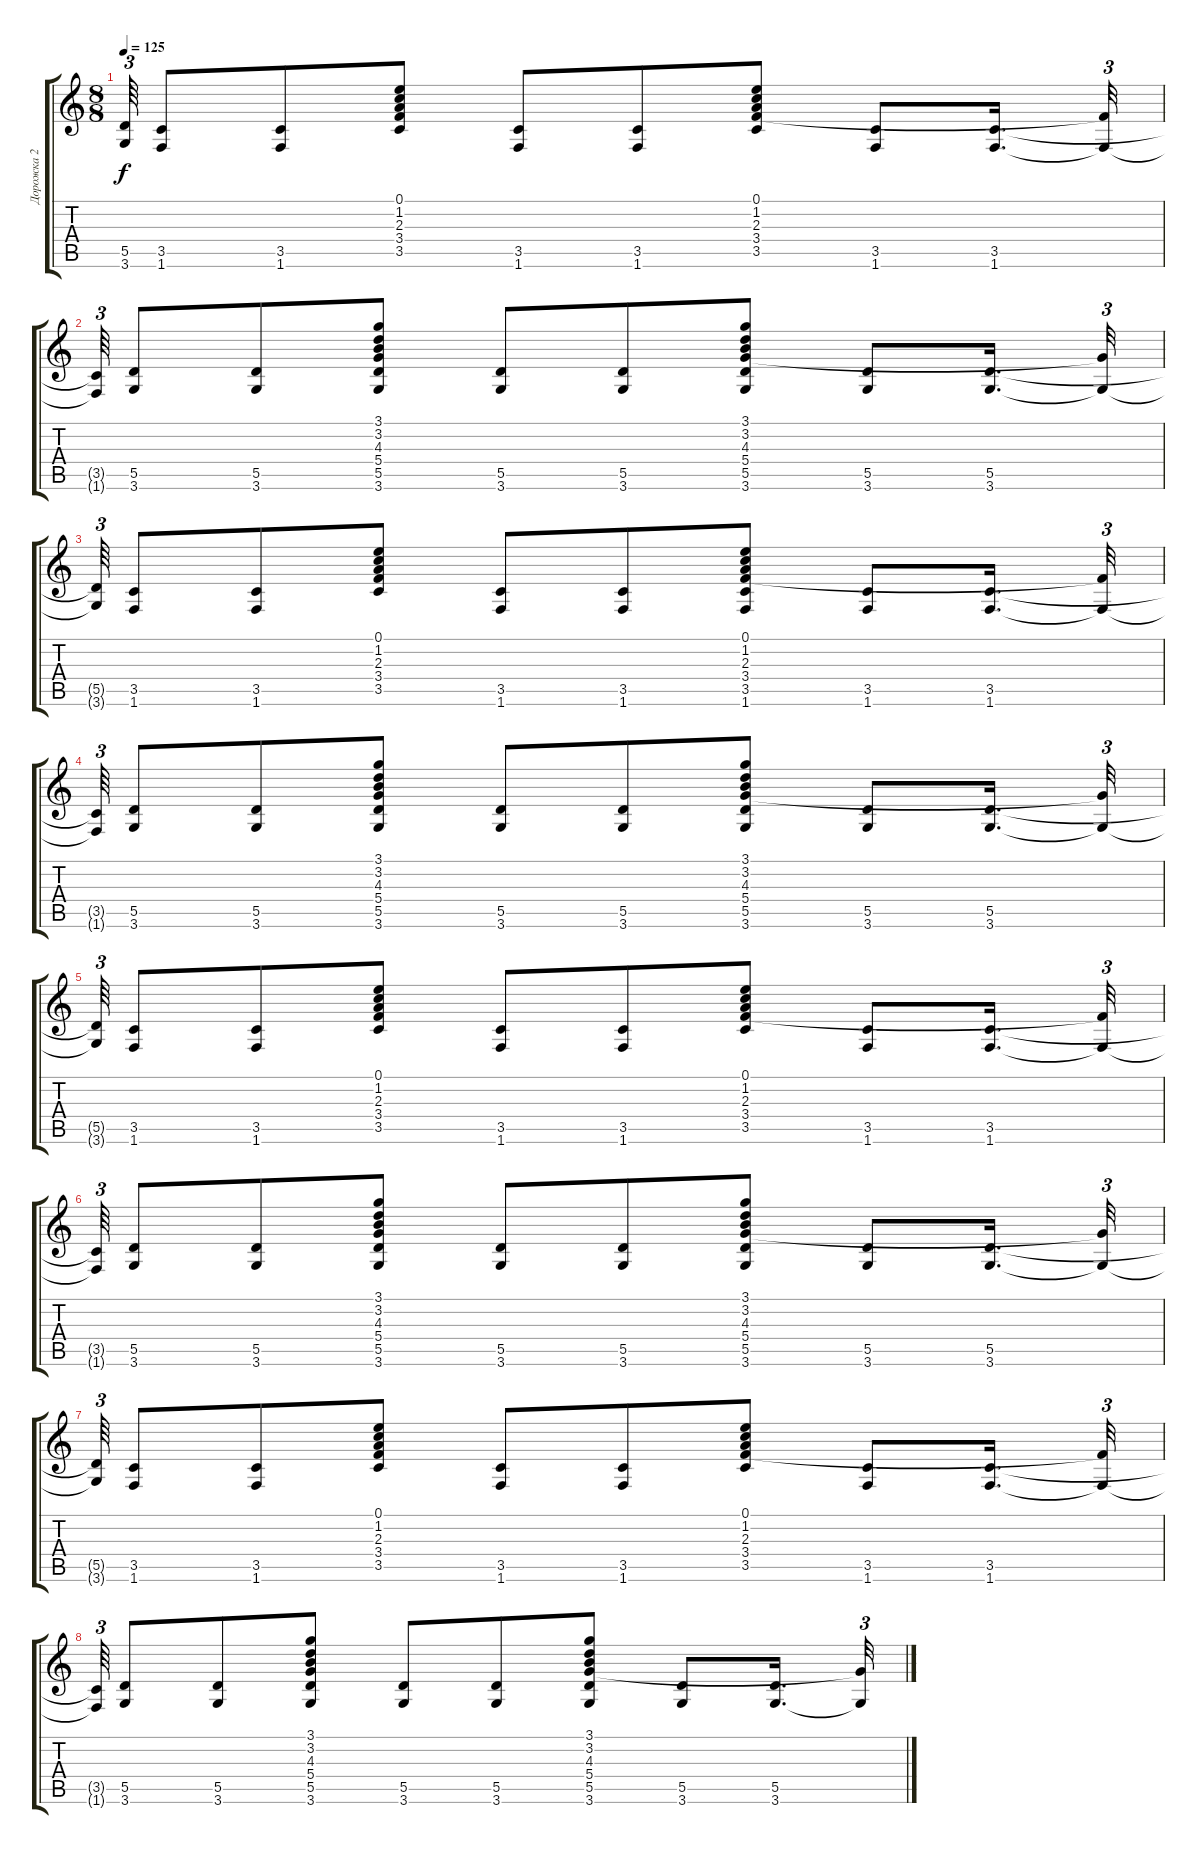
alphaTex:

\track ("Дорожка 2" "Дорожка 2") {instrument acousticguitarnylon}
\staff {score tabs}
\tuning (E4 B3 G3 D3 A2 E2) {hide}
\ts (8 8)
\tempo 125
\clef g2
\ks c
(5.5{t} 3.6{t}).64{tu (3 2) dy f} (3.5 1.6).8 (3.5 1.6).8 (0.1 1.2 2.3 3.4 3.5).8 (3.5 1.6).8 (3.5 1.6).8 (0.1 1.2 2.3 3.4 3.5).8 (3.5 1.6).8 (3.5 1.6).16{d} (3.4{t} 1.6{t}).32{tu (3 2)} |
(3.5{t} 1.6{t}).64{tu (3 2)} (5.5 3.6).8 (5.5 3.6).8 (3.1 3.2 4.3 5.4 5.5 3.6).8 (5.5 3.6).8 (5.5 3.6).8 (3.1 3.2 4.3 5.4 5.5 3.6).8 (5.5 3.6).8 (5.5 3.6).16{d} (5.4{t} 3.6{t}).32{tu (3 2)} |
(5.5{t} 3.6{t}).64{tu (3 2)} (3.5 1.6).8 (3.5 1.6).8 (0.1 1.2 2.3 3.4 3.5).8 (3.5 1.6).8 (3.5 1.6).8 (0.1 1.2 2.3 3.4 3.5 1.6).8 (3.5 1.6).8 (3.5 1.6).16{d} (3.4{t} 1.6{t}).32{tu (3 2)} |
(3.5{t} 1.6{t}).64{tu (3 2)} (5.5 3.6).8 (5.5 3.6).8 (3.1 3.2 4.3 5.4 5.5 3.6).8 (5.5 3.6).8 (5.5 3.6).8 (3.1 3.2 4.3 5.4 5.5 3.6).8 (5.5 3.6).8 (5.5 3.6).16{d} (5.4{t} 3.6{t}).32{tu (3 2)} |
(5.5{t} 3.6{t}).64{tu (3 2)} (3.5 1.6).8 (3.5 1.6).8 (0.1 1.2 2.3 3.4 3.5).8 (3.5 1.6).8 (3.5 1.6).8 (0.1 1.2 2.3 3.4 3.5).8 (3.5 1.6).8 (3.5 1.6).16{d} (3.4{t} 1.6{t}).32{tu (3 2)} |
(3.5{t} 1.6{t}).64{tu (3 2)} (5.5 3.6).8 (5.5 3.6).8 (3.1 3.2 4.3 5.4 5.5 3.6).8 (5.5 3.6).8 (5.5 3.6).8 (3.1 3.2 4.3 5.4 5.5 3.6).8 (5.5 3.6).8 (5.5 3.6).16{d} (5.4{t} 3.6{t}).32{tu (3 2)} |
(5.5{t} 3.6{t}).64{tu (3 2)} (3.5 1.6).8 (3.5 1.6).8 (0.1 1.2 2.3 3.4 3.5).8 (3.5 1.6).8 (3.5 1.6).8 (0.1 1.2 2.3 3.4 3.5).8 (3.5 1.6).8 (3.5 1.6).16{d} (3.4{t} 1.6{t}).32{tu (3 2)} |
(3.5{t} 1.6{t}).64{tu (3 2)} (5.5 3.6).8 (5.5 3.6).8 (3.1 3.2 4.3 5.4 5.5 3.6).8 (5.5 3.6).8 (5.5 3.6).8 (3.1 3.2 4.3 5.4 5.5 3.6).8 (5.5 3.6).8 (5.5 3.6).16{d} (5.4{t} 3.6{t}).32{tu (3 2)}
